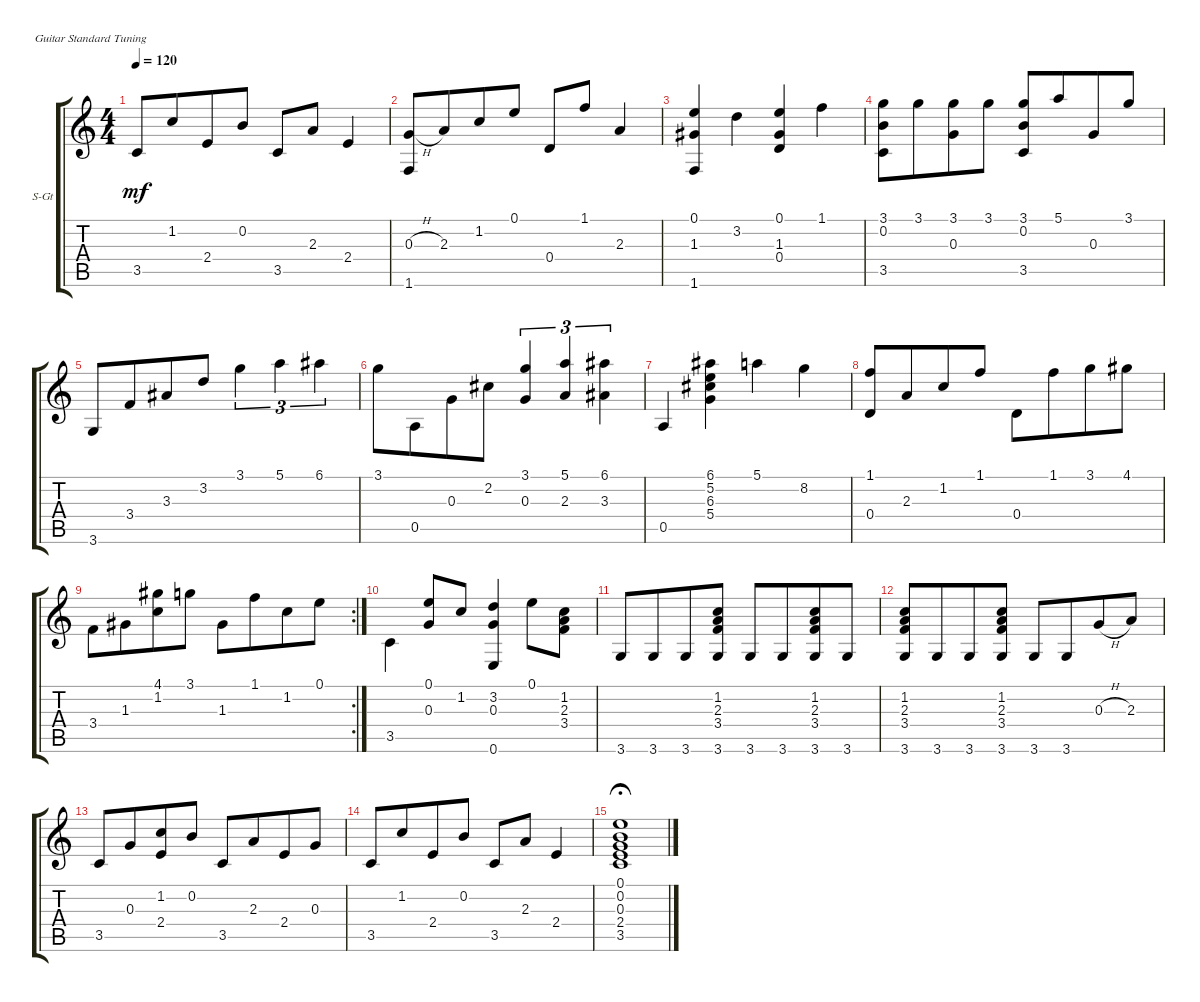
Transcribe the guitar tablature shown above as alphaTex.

\defaultSystemsLayout 4
\bracketExtendMode groupsimilarinstruments
\firstSystemTrackNameOrientation horizontal
\otherSystemsTrackNameOrientation horizontal
\track ("Steel Guitar" "S-Gt") {instrument acousticguitarsteel}
\staff {score tabs}
\tuning (E4 B3 G3 D3 A2 E2)
\ts (4 4)
\tempo 120
\clef g2
\ks c
3.5.8{dy mf} 1.2.8{beam merge} 2.4.8 0.2.8 3.5.8 2.3.8 2.4.4 |
(1.6 0.3{h}).8 2.3.8{beam merge} 1.2.8 0.1.8 0.4.8 1.1.8 2.3.4 |
(1.6 1.3 0.1).4 3.2.4 (0.4 1.3 0.1).4 1.1.4 |
(0.2 3.1 3.5).8{beam invert} 3.1.8{beam merge} (0.3 3.1).8 3.1.8 (3.5 0.2 3.1).8{beam invert} 5.1.8{beam merge} 0.3.8 3.1.8 |
3.6.8 3.4.8{beam merge} 3.3.8 3.2.8 3.1.4{tu (3 2)} 5.1.4{tu (3 2)} 6.1.4{tu (3 2)} |
3.1.8 0.5.8{beam merge} 0.3.8 2.2.8 (3.1 0.3).4{tu (3 2) beam invert} (5.1 2.3).4{tu (3 2) beam invert} (6.1 3.3).4{tu (3 2)} |
0.5.4 (5.2 6.3 5.4 6.1).4 5.1.4 8.2.4 |
(1.1 0.4).8 2.3.8{beam merge} 1.2.8 1.1.8 0.4.8 1.1.8{beam merge} 3.1.8 4.1.8 |
\rc 2
3.4.8 1.3.8{beam merge} (1.2 4.1).8 3.1.8 1.3.8 1.1.8{beam merge} 1.2.8 0.1.8 |
3.5.4 (0.1 0.3).8{beam invert} 1.2.8 (0.6 0.3 3.2).4 0.1.8 (3.4 2.3 1.2).8 |
3.6.8 3.6.8{beam merge} 3.6.8 (3.6 3.4 2.3 1.2).8 3.6.8{beam merge} 3.6.8{beam merge} (3.6 3.4 2.3 1.2).8 3.6.8 |
(3.6 3.4 2.3 1.2).8 3.6.8{beam merge} 3.6.8 (3.6 3.4 2.3 1.2).8 3.6.8 3.6.8{beam merge} 0.3{h}.8 2.3.8 |
3.5.8 0.3.8{beam merge} (1.2 2.4).8 0.2.8 3.5.8 2.3.8{beam merge} 2.4.8 0.3.8 |
3.5.8 1.2.8{beam merge} 2.4.8 0.2.8 3.5.8 2.3.8 2.4.4 |
(3.5 2.4 0.3 0.2 0.1).1{fermata (medium 0.5)}
